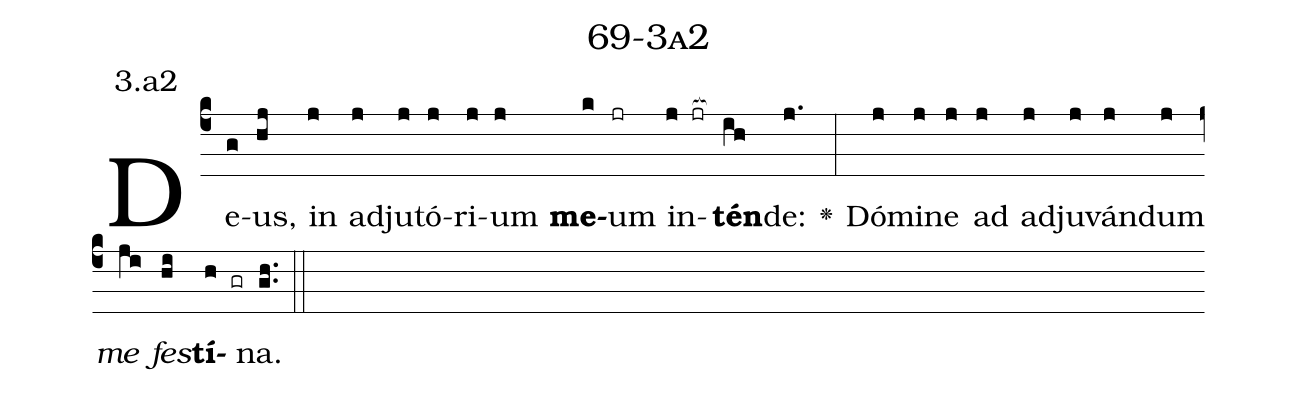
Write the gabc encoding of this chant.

name: 69-3a2;
annotation: 3.a2;
%%
(c4)De(g)us,(hj) in(j) ad(j)ju(j)tó(j)ri(j)um(j) <b>me</b>(k)um(jr) in(j jr[ocb:1{])<b>tén</b>(ih[ocb:0}])de:(j.) <v>\greheightstar</v>(:) Dó(j)mi(j)ne(j) ad(j) ad(j)ju(j)ván(j)dum(j) <i>me</i>(ji) <i>fes</i>(hi)<b>tí</b>(h gr)na.(gh..) (::)


%E(j) u(j) o(ji) u(hi) a(h) e.(gh..) (::)
